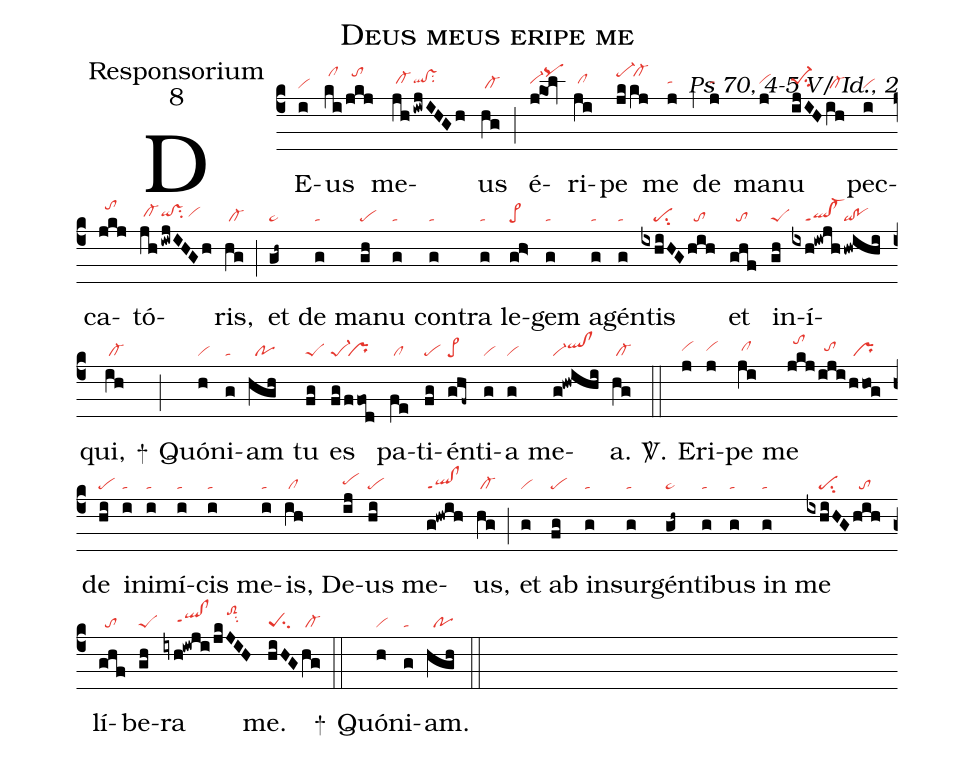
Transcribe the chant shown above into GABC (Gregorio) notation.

name:Deus meus eripe me;
office-part:Responsorium;
mode:8;
commentary:Ps 70, 4-5 V/ Id., 2;
nabc-lines:1;
%%
(c4)
DE(i|vi)us(ki|/clhk|/jkj|//tohk) me(jh|/cl-hh|!iwjIHGh|qlhh!vshhsu2)us(hg|/cl-) (;)
é(j!kOl|vi-hhpqhk)ri(ji|/clhh)pe(jk|pe-hk|kj|/cl-hk) me(j|tahh) (,)
de(j|tahh) ma(j|vihh)nu(ijIH|pe-1hhsu2|ih|/cl-) pec(i|vi)ca(jkj|//tohk)tó(jh|/cl-hh|!iwjIHGh|qihh!vshhsu2/vihh)ris,(hg|/cl-) (;)
et(gh~|pe~) de(g|ta) ma(gh|pe)nu(g|ta) con(g|ta)tra(g|ta) le(gh>|pe>)gem(g|ta) a(g|ta)gén(g|ta)tis(ixhiHG|////pesu2|hih|//to) et(ghf|//to) in(gh|peS)í(ixh!iwjh|////ql!cl-ppt1|/hwihi|qi!po)qui,(ih|/cl-) +(;)
Quó(h|vi)ni(g|ta)am(hgh|//po) tu(fg|peS) es(fg|pe-1|/ffod|/pr) pa(fe|/cl)ti(fg|pe)én(ghf~|pe>)ti(g|vi)a(g|vi) me(g!hwihi|vi-qlhi!clhi)a.(hg|/cl-) <sp>V/</sp>.(::)
E(j|vihh)ri(j|vihh)pe(ji|/clhh) me(jkj|//tohk|/iji|//tohh|/hhog|/pr) de(hi|pe) in(i|ta)i(i|ta)mí(i|ta)cis(i|ta) me(i|ta)is,(ih|/cl) De(ij|pehh)us(hi|pe) me(g!hwih|ql!clppt1)us,(hg|/cl-) (;)
et(g|vi) ab(fg|pe) in(g|ta)sur(g|ta)gén(gh~|pe~)ti(g|ta)bus(g|ta) in(g|ta) me(ixhiHG|////pesu2|hih|//to) lí(ghf|//to)be(gh|peS)ra(iyh!iwji|////qlhh!clhhppt1|/jkJIH|////toS2hksu2) me.(hiHG|peSsu2|hg|/cl-) +(::)
Quó(h|vi)ni(g|ta)am.(hgh|//po) (::)
